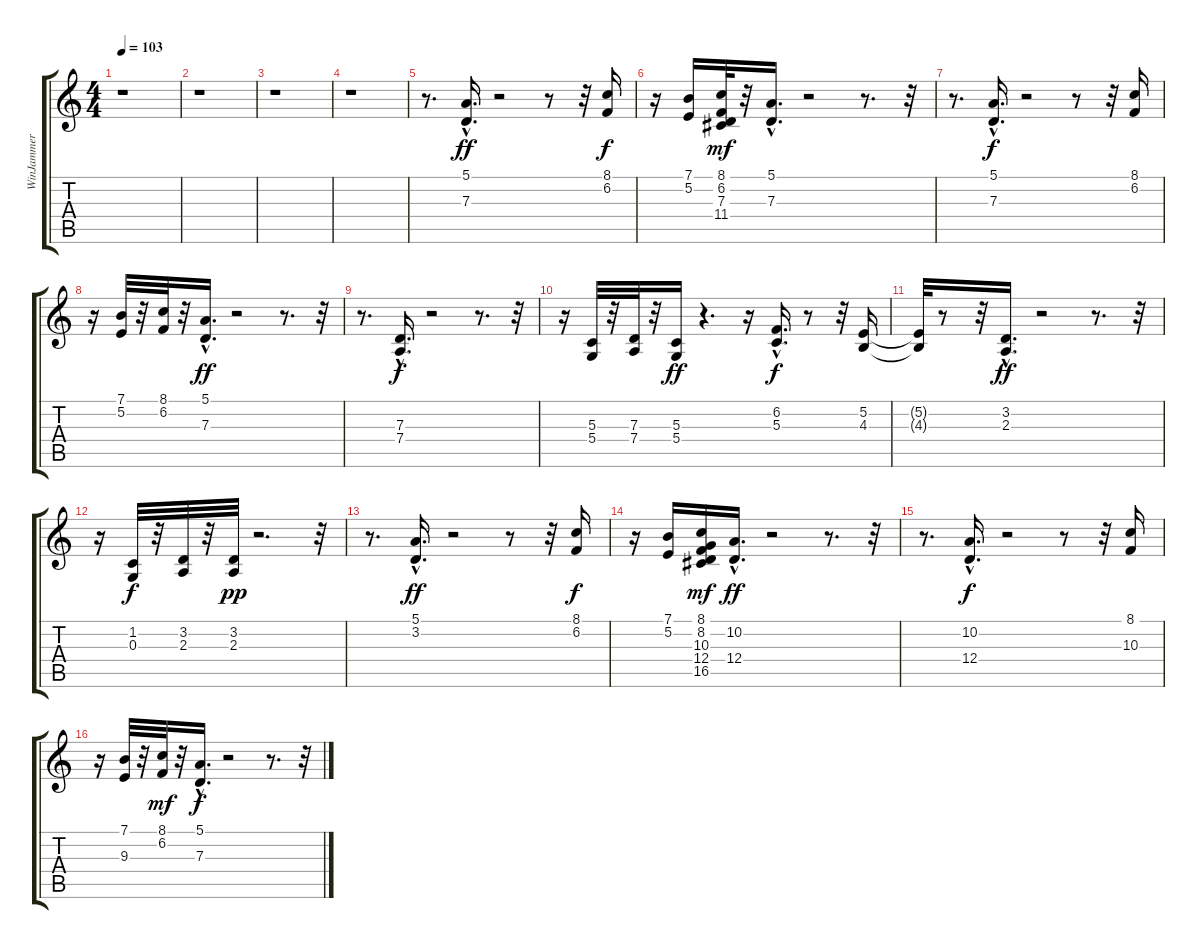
\track ("WinJammer Demo" "WinJammer ") {instrument electricpiano2}
\staff {score tabs}
\tuning (E4 B3 G3 D3 A2 E2) {hide}
\ts (4 4)
\tempo 103
\clef g2
\ks c
r.1{dy ff instrument electricpiano2} |
r.1 |
r.1 |
r.1 |
r.8{d} (5.1{hac} 7.3{hac}).16{d} r.2 r.8 r.32 (8.1 6.2).16{dy f} |
r.16 (7.1 5.2).16 (8.1 6.2 7.3 11.4).32{dy mf} r.32 (5.1{hac} 7.3{hac}).16{d} r.2 r.8{d} r.32 |
r.8{d} (5.1{hac} 7.3{hac}).16{d dy f} r.2 r.8 r.32 (8.1 6.2).16 |
r.16 (7.1 5.2).32 r.32 (8.1 6.2).32 r.32 (5.1 7.3{hac}).16{d dy ff} r.2 r.8{d} r.32 |
r.8{d} (7.3{hac} 7.4{hac}).16{d dy f} r.2 r.8{d} r.32 |
r.16 (5.3 5.4).32 r.32 (7.3 7.4).32 r.32 (5.3 5.4).16{dy ff} r.4{d} r.16 (6.2{hac} 5.3{hac}).16{d dy f} r.8 r.32 (5.2 4.3).16 |
(5.2{t} 4.3{t}).32 r.8 r.32 (3.2 2.3{hac}).16{d dy ff} r.2 r.8{d} r.32 |
r.16 (1.2 0.3).32{dy f} r.32 (3.2 2.3).32 r.32 (3.2 2.3).32{dy pp} r.2{d} r.32 |
r.8{d} (5.1{hac} 3.2{hac}).16{d dy ff} r.2 r.8 r.32 (8.1 6.2).16{dy f} |
r.16 (7.1 5.2).16 (8.1 8.2 10.3 12.4 16.5).16{dy mf} (10.2 12.4{hac}).16{d dy ff} r.2 r.8{d} r.32 |
r.8{d} (10.2{hac} 12.4{hac}).16{d dy f} r.2 r.8 r.32 (8.1 10.3).16 |
r.16 (7.1 9.3).32 r.32 (8.1 6.2).32{dy mf} r.32 (5.1 7.3{hac}).16{d dy f} r.2 r.8{d} r.32
